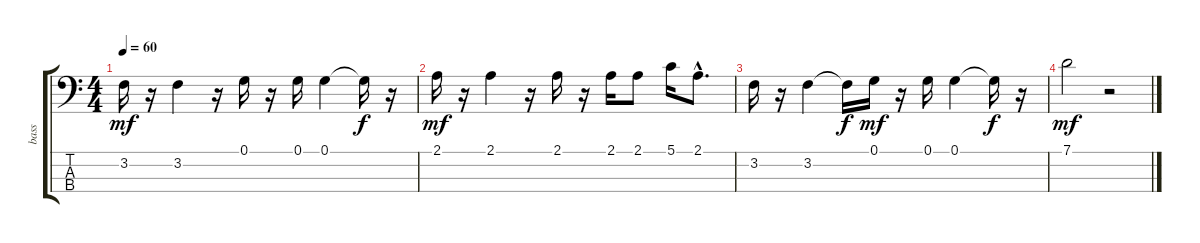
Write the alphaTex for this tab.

\track ("bass" "bass") {instrument electricbasspick}
\staff {score tabs}
\tuning (G2 D2 A1 E1) {hide}
\ts (4 4)
\tempo 60
\clef f4
\ks c
3.2.16{dy mf} r.16 3.2.4 r.16 0.1.16 r.16 0.1.16 0.1.4 0.1{t}.16{dy f} r.16 |
2.1.16{dy mf} r.16 2.1.4 r.16 2.1.16 r.16 2.1.16 2.1.8 5.1.16 2.1{hac}.8{d} |
3.2.16 r.16 3.2.4 3.2{t}.16{dy f} 0.1.16{dy mf} r.16 0.1.16 0.1.4 0.1{t}.16{dy f} r.16 |
7.1.2{dy mf} r.2
